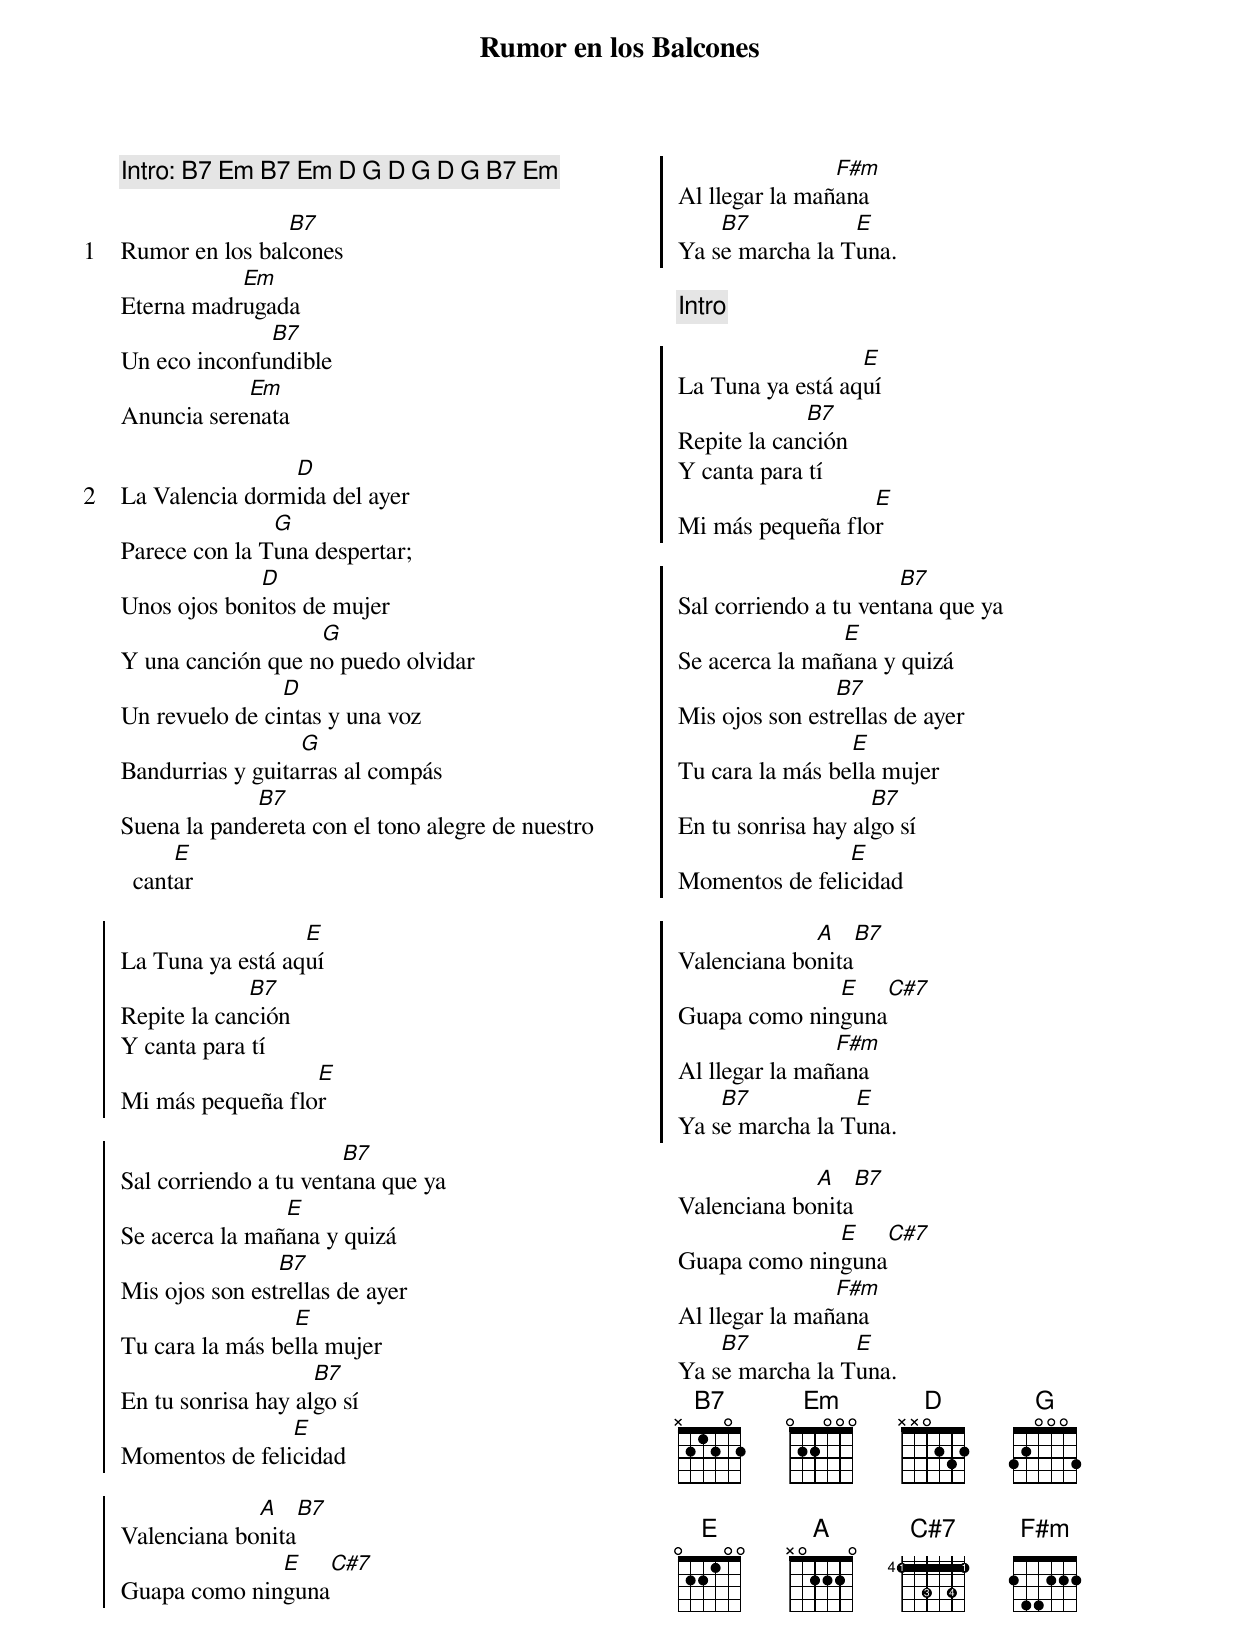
{title: Rumor en los Balcones}
{columns: 2}
{Define: C#7 base-fret 4 frets 1 1 3 1 3 1 fingers 1 1 3 1 4 1}
{comment: Intro: [B7] [Em] [B7] [Em] [D] [G] [D] [G] [D] [G] [B7] [Em]}

{start_of_verse: 1}
Rumor en los bal[B7]cones
Eterna madr[Em]ugada
Un eco inconfu[B7]ndible
Anuncia sere[Em]nata
{end_of_verse: 1}

{start_of_verse: 2}
La Valencia dorm[D]ida del ayer
Parece con la T[G]una despertar;
Unos ojos bon[D]itos de mujer
Y una canción que n[G]o puedo olvidar
Un revuelo de ci[D]ntas y una voz
Bandurrias y guita[G]rras al compás
Suena la pand[B7]ereta con el tono alegre de nuestro cant[E]ar
{end_of_verse: 2}

{start_of_chorus}
La Tuna ya está aq[E]uí
Repite la can[B7]ción
Y canta para tí
Mi más pequeña flo[E]r

Sal corriendo a tu vent[B7]ana que ya
Se acerca la mañ[E]ana y quizá
Mis ojos son est[B7]rellas de ayer
Tu cara la más be[E]lla mujer
En tu sonrisa hay al[B7]go sí
Momentos de feli[E]cidad

Valenciana bo[A]nita[B7]
Guapa como nin[E]guna[C#7]
Al llegar la mañ[F#m]ana
Ya s[B7]e marcha la T[E]una.
{end_of_chorus}

{comment: Intro}

{start_of_chorus}
La Tuna ya está aq[E]uí
Repite la can[B7]ción
Y canta para tí
Mi más pequeña flo[E]r

Sal corriendo a tu vent[B7]ana que ya
Se acerca la mañ[E]ana y quizá
Mis ojos son est[B7]rellas de ayer
Tu cara la más be[E]lla mujer
En tu sonrisa hay al[B7]go sí
Momentos de feli[E]cidad

Valenciana bo[A]nita[B7]
Guapa como nin[E]guna[C#7]
Al llegar la mañ[F#m]ana
Ya s[B7]e marcha la T[E]una.
{end_of_chorus}

Valenciana bo[A]nita[B7]
Guapa como nin[E]guna[C#7]
Al llegar la mañ[F#m]ana
Ya s[B7]e marcha la T[E]una.
